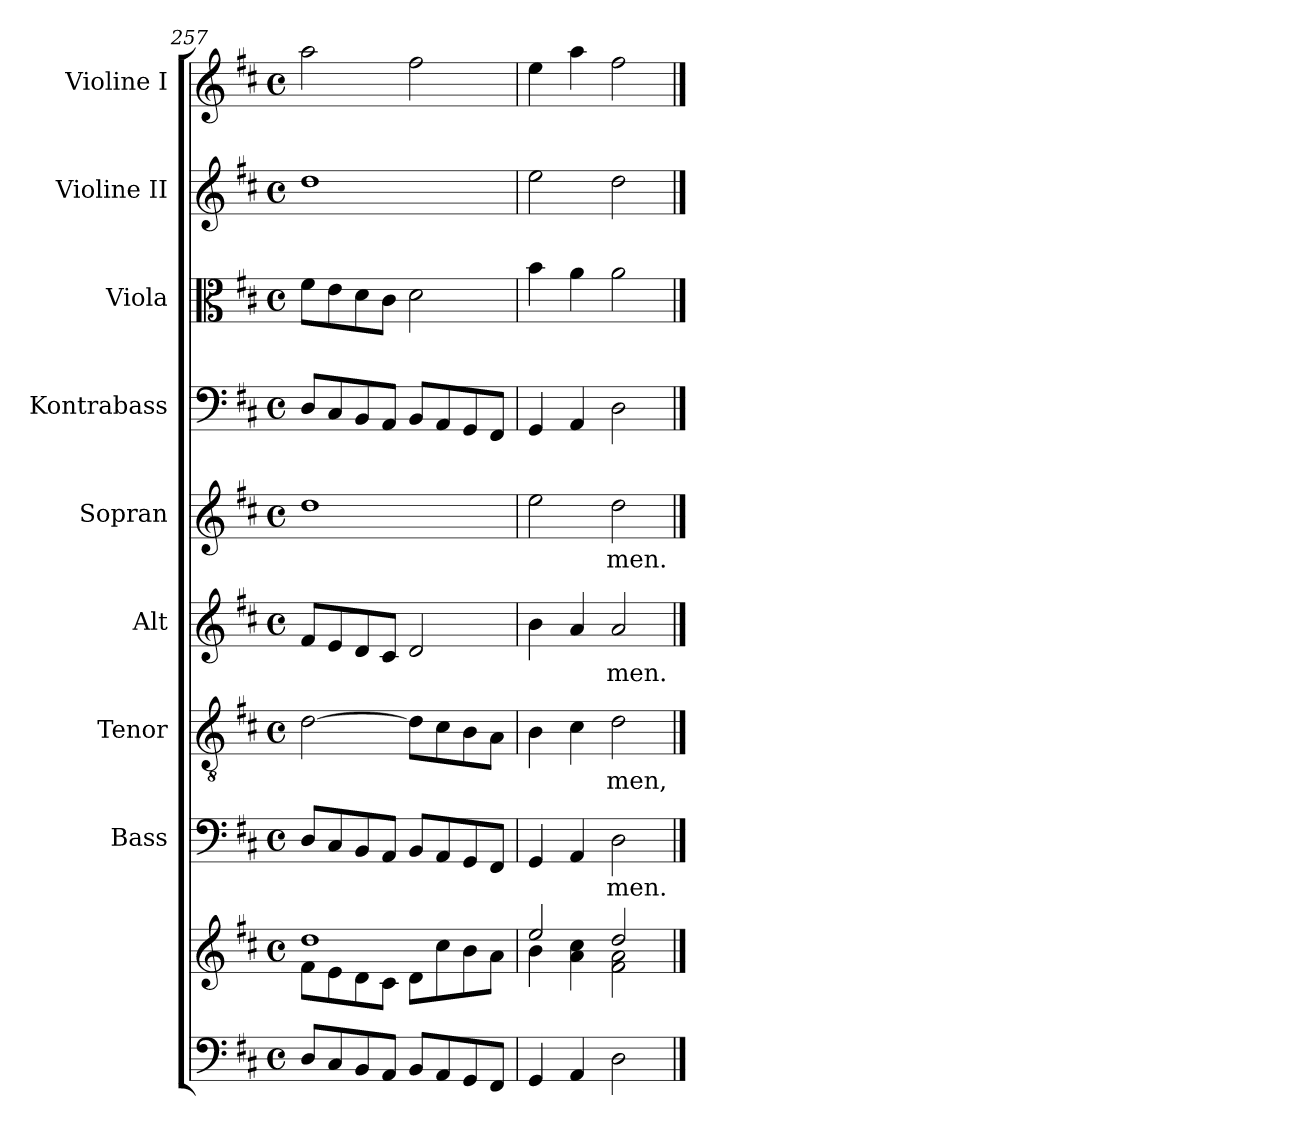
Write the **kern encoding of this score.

**kern	**kern	**kern	**text	**kern	**text	**kern	**text	**kern	**text	**kern	**kern	**kern	**kern
*part9	*part9	*part8	*part8	*part7	*part7	*part6	*part6	*part5	*part5	*part4	*part3	*part2	*part1
*staff10	*staff9	*staff8	*staff8	*staff7	*staff7	*staff6	*staff6	*staff5	*staff5	*staff4	*staff3	*staff2	*staff1
*	*	*I"Bass	*	*I"Tenor	*	*I"Alt	*	*I"Sopran	*	*I"Kontrabass	*I"Viola	*I"Violine II	*I"Violine I
*	*	*I'B.	*	*I'T.	*	*I'A.	*	*I'S.	*	*I'Kb.	*I'Vla.	*I'Vl. II	*I'Vl. I
*clefF4	*clefG2	*clefF4	*	*clefGv2	*	*clefG2	*	*clefG2	*	*clefF4	*clefC3	*clefG2	*clefG2
*	*	*	*	*	*	*	*	*	*	*ITrd7c12	*	*	*
*k[f#c#]	*k[f#c#]	*k[f#c#]	*	*k[f#c#]	*	*k[f#c#]	*	*k[f#c#]	*	*k[f#c#]	*k[f#c#]	*k[f#c#]	*k[f#c#]
*D:	*D:	*D:	*	*D:	*	*D:	*	*D:	*	*D:	*D:	*D:	*D:
*M4/4	*M4/4	*M4/4	*	*M4/4	*	*M4/4	*	*M4/4	*	*M4/4	*M4/4	*M4/4	*M4/4
*met(c)	*met(c)	*met(c)	*	*met(c)	*	*met(c)	*	*met(c)	*	*met(c)	*met(c)	*met(c)	*met(c)
=257	=257	=257	=257	=257	=257	=257	=257	=257	=257	=257	=257	=257	=257
*	*^	*	*	*	*	*	*	*	*	*	*	*	*
8D/L	1dd	8f#\L	8D/L	.	[2d\	.	8f#/L	.	1dd	.	8DD/L	8f#\L	1dd	2aa\
8C#/	.	8e\	8C#/	.	.	.	8e/	.	.	.	8CC#/	8e\	.	.
8BB/	.	8d\	8BB/	.	.	.	8d/	.	.	.	8BBB/	8d\	.	.
8AA/J	.	8c#\J	8AA/J	.	.	.	8c#/J	.	.	.	8AAA/J	8c#\J	.	.
8BB/L	.	8d\L	8BB/L	.	8d\L]	.	2d/	.	.	.	8BBB/L	2d\	.	2ff#\
8AA/	.	8cc#\	8AA/	.	8c#\	.	.	.	.	.	8AAA/	.	.	.
8GG/	.	8b\	8GG/	.	8B\	.	.	.	.	.	8GGG/	.	.	.
8FF#/J	.	8a\J	8FF#/J	.	8A\J	.	.	.	.	.	8FFF#/J	.	.	.
=258	=258	=258	=258	=258	=258	=258	=258	=258	=258	=258	=258	=258	=258	=258
4GG/	2ee/	4b\	4GG/	.	4B\	.	4b\	.	2ee\	.	4GGG/	4b\	2ee\	4ee\
4AA/	.	4a\ 4cc#\	4AA/	.	4c#\	.	4a/	.	.	.	4AAA/	4a\	.	4aa\
!	!	!	!	!LO:LY:b	!	!LO:LY:b	!	!LO:LY:b	!	!LO:LY:b	!	!	!	!
2D\	2dd/	2f#\ 2a\	2D\	-men.	2d\	-men,	2a/	-men.	2dd\	-men.	2DD\	2a\	2dd\	2ff#\
*	*v	*v	*	*	*	*	*	*	*	*	*	*	*	*
==	==	==	==	==	==	==	==	==	==	==	==	==	==
*-	*-	*-	*-	*-	*-	*-	*-	*-	*-	*-	*-	*-	*-
